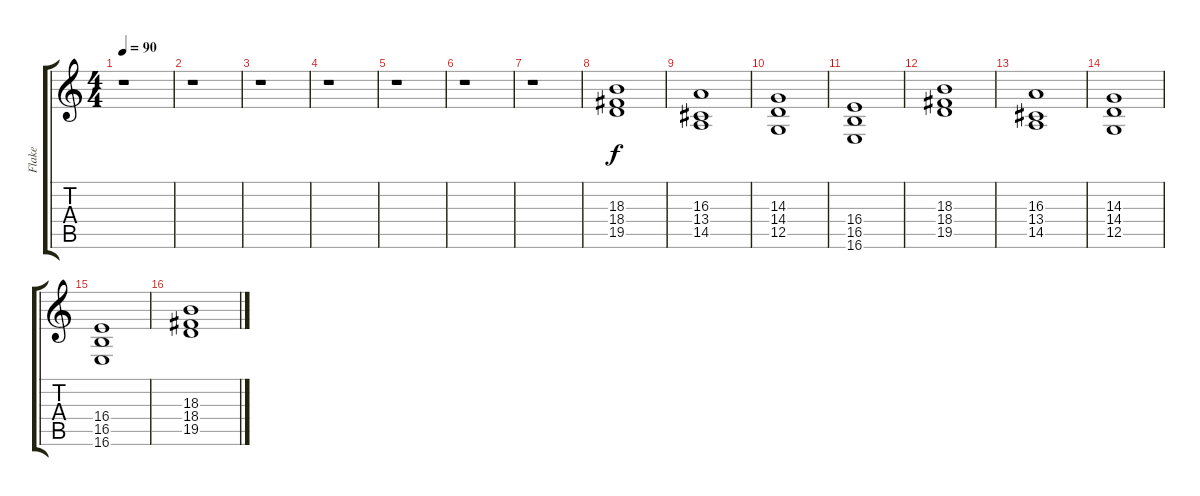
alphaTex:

\track ("Flake" "Flake") {instrument stringensemble1}
\staff {score tabs}
\tuning (D4 A3 F3 C3 G2 C2) {hide}
\ts (4 4)
\tempo 90
\clef g2
\ks c
r.1{dy f} |
r.1 |
r.1 |
r.1 |
r.1 |
r.1 |
r.1 |
(18.3 18.4 19.5).1 |
(16.3 13.4 14.5).1 |
(14.3 14.4 12.5).1 |
(16.4 16.5 16.6).1 |
(18.3 18.4 19.5).1 |
(16.3 13.4 14.5).1 |
(14.3 14.4 12.5).1 |
(16.4 16.5 16.6).1 |
(18.3 18.4 19.5).1
